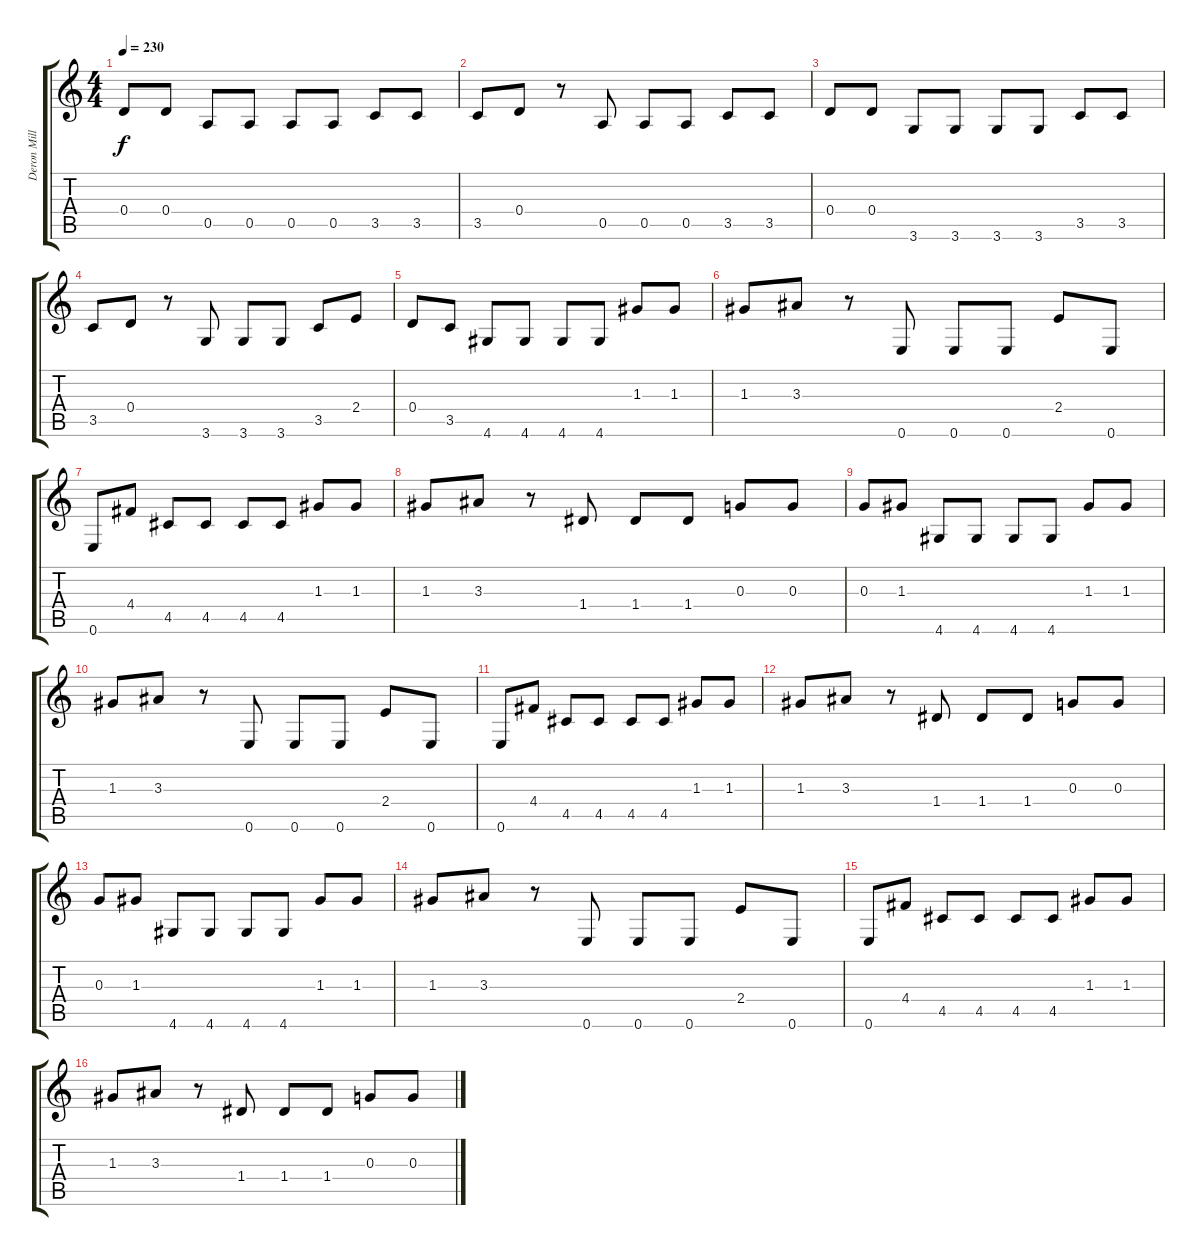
\track ("Deron Miller (lead guitar)" "Deron Mill") {instrument distortionguitar}
\staff {score tabs}
\tuning (E4 B3 G3 D3 A2 E2) {hide}
\ts (4 4)
\tempo 230
\clef g2
\ks c
0.4.8{dy f} 0.4.8 0.5.8 0.5.8 0.5.8 0.5.8 3.5.8 3.5.8 |
3.5.8 0.4.8 r.8 0.5.8 0.5.8 0.5.8 3.5.8 3.5.8 |
0.4.8 0.4.8 3.6.8 3.6.8 3.6.8 3.6.8 3.5.8 3.5.8 |
3.5.8 0.4.8 r.8 3.6.8 3.6.8 3.6.8 3.5.8 2.4.8 |
0.4.8 3.5.8 4.6.8 4.6.8 4.6.8 4.6.8 1.3.8 1.3.8 |
1.3.8 3.3.8 r.8 0.6.8 0.6.8 0.6.8 2.4.8 0.6.8 |
0.6.8 4.4.8 4.5.8 4.5.8 4.5.8 4.5.8 1.3.8 1.3.8 |
1.3.8 3.3.8 r.8 1.4.8 1.4.8 1.4.8 0.3.8 0.3.8 |
0.3.8 1.3.8 4.6.8 4.6.8 4.6.8 4.6.8 1.3.8 1.3.8 |
1.3.8 3.3.8 r.8 0.6.8 0.6.8 0.6.8 2.4.8 0.6.8 |
0.6.8 4.4.8 4.5.8 4.5.8 4.5.8 4.5.8 1.3.8 1.3.8 |
1.3.8 3.3.8 r.8 1.4.8 1.4.8 1.4.8 0.3.8 0.3.8 |
0.3.8 1.3.8 4.6.8 4.6.8 4.6.8 4.6.8 1.3.8 1.3.8 |
1.3.8 3.3.8 r.8 0.6.8 0.6.8 0.6.8 2.4.8 0.6.8 |
0.6.8 4.4.8 4.5.8 4.5.8 4.5.8 4.5.8 1.3.8 1.3.8 |
1.3.8 3.3.8 r.8 1.4.8 1.4.8 1.4.8 0.3.8 0.3.8
